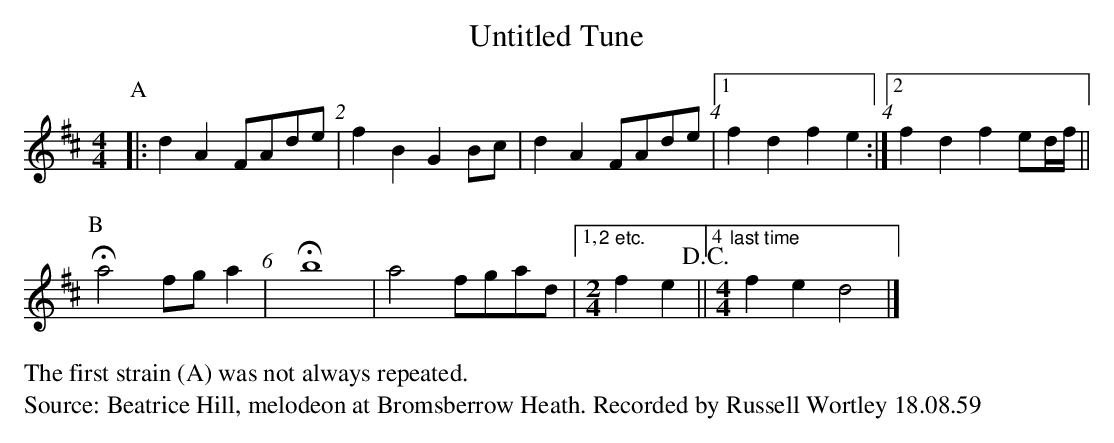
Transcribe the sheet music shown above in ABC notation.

X:1
T:Untitled Tune
U:P=!D.C.!
M:4/4
L:1/8
K:D
P:A
|:d2A2FAde | f2B2 G2Bc | d2A2 FAde |1 f2d2f2e2 :|2f2d2f2ed/f/ ||
P:B
Ha4fga2 | x/Hb8 | a4 fgad \
|1, "@-14,21 2 etc." [M:2/4] f2e2 P||4"@-14,21 last time"[M:4/4]f2e2d4|]
